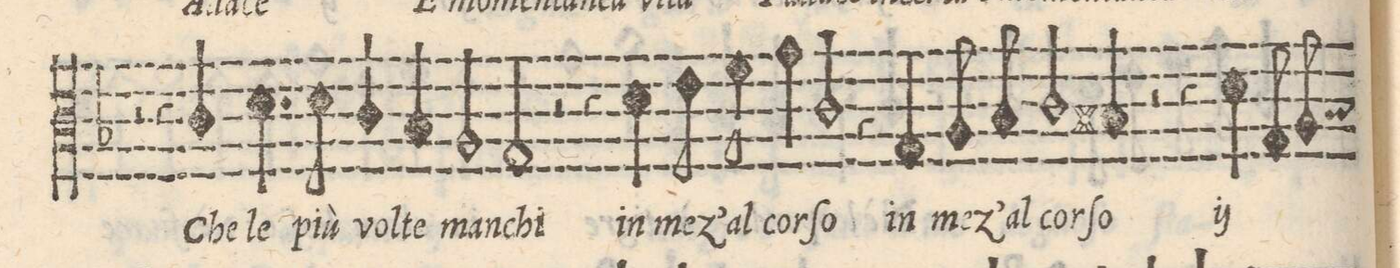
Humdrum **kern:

**kern	**text
*I"TENORE	*
*clefC3	*
*k[b-]	*
*met(C)	*
*M2/1	*
2r	.
=7-	=7-
2r	.
4r	.
4c/	Che
4.d\	le
8d\	più
4c/	vol-
4B-/	-te
=8-	=8-
2A/	man-
2G/	-chi
2r	.
4r	.
4d\	in
=9-	=9-
8e\	me-
8f\	-z'_al
4g\	cor-
2c/	-ſo
4r	.
4G/	in
8A/	me-
8B-/	-z'_al
2c/	cor-
=10-	=10-
4Bn/	-ſo
2r	.
4r	.
*	*ij
4d\	in
8G/	me-
8A/	-z'_al
*-	*-
